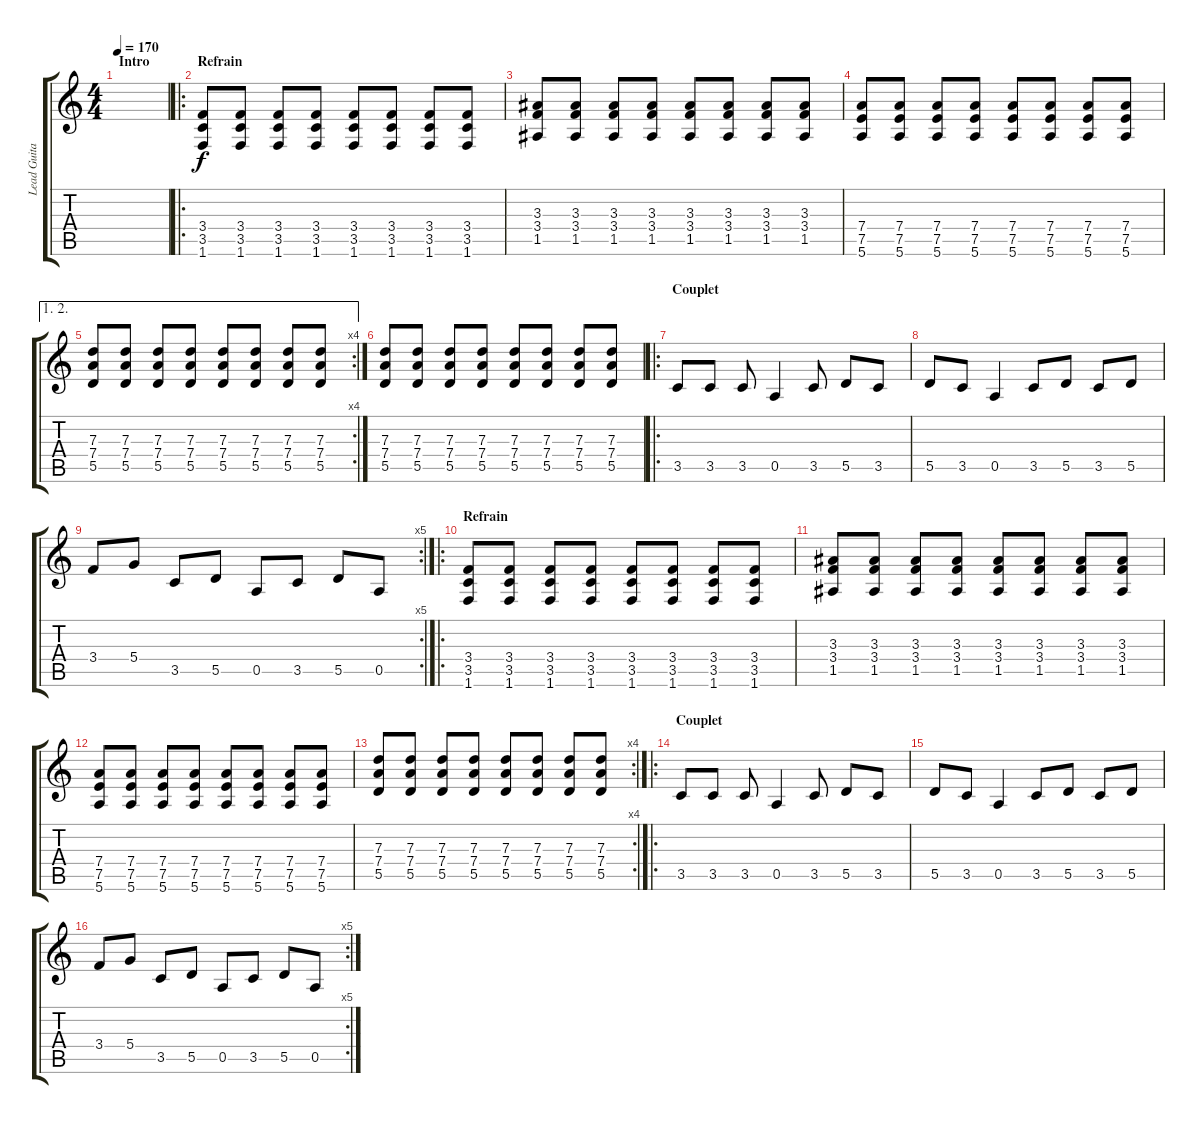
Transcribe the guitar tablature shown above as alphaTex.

\track ("Lead Guitar" "Lead Guita") {instrument distortionguitar}
\staff {score tabs}
\tuning (E4 B3 G3 D3 A2 E2) {hide}
\ts (4 4)
\section ("" "Intro")
\tempo 170
\clef g2
\ks c
|
\ro
\section ("" "Refrain")
(3.4 3.5 1.6).8 (3.4 3.5 1.6).8 (3.4 3.5 1.6).8 (3.4 3.5 1.6).8 (3.4 3.5 1.6).8 (3.4 3.5 1.6).8 (3.4 3.5 1.6).8 (3.4 3.5 1.6).8 |
(3.3 3.4 1.5).8 (3.3 3.4 1.5).8 (3.3 3.4 1.5).8 (3.3 3.4 1.5).8 (3.3 3.4 1.5).8 (3.3 3.4 1.5).8 (3.3 3.4 1.5).8 (3.3 3.4 1.5).8 |
(7.4 7.5 5.6).8 (7.4 7.5 5.6).8 (7.4 7.5 5.6).8 (7.4 7.5 5.6).8 (7.4 7.5 5.6).8 (7.4 7.5 5.6).8 (7.4 7.5 5.6).8 (7.4 7.5 5.6).8 |
\ae (1 2)
\rc 4
(7.3 7.4 5.5).8 (7.3 7.4 5.5).8 (7.3 7.4 5.5).8 (7.3 7.4 5.5).8 (7.3 7.4 5.5).8 (7.3 7.4 5.5).8 (7.3 7.4 5.5).8 (7.3 7.4 5.5).8 |
(7.3 7.4 5.5).8 (7.3 7.4 5.5).8 (7.3 7.4 5.5).8 (7.3 7.4 5.5).8 (7.3 7.4 5.5).8 (7.3 7.4 5.5).8 (7.3 7.4 5.5).8 (7.3 7.4 5.5).8 |
\ro
\section ("" "Couplet")
3.5.8{instrument electricguitarmuted} 3.5.8 3.5.8 0.5.4 3.5.8 5.5.8 3.5.8 |
5.5.8 3.5.8 0.5.4 3.5.8 5.5.8 3.5.8 5.5.8 |
\rc 5
3.4.8 5.4.8 3.5.8 5.5.8 0.5.8 3.5.8 5.5.8 0.5.8 |
\ro
\section ("" "Refrain")
(3.4 3.5 1.6).8{instrument distortionguitar} (3.4 3.5 1.6).8 (3.4 3.5 1.6).8 (3.4 3.5 1.6).8 (3.4 3.5 1.6).8 (3.4 3.5 1.6).8 (3.4 3.5 1.6).8 (3.4 3.5 1.6).8 |
(3.3 3.4 1.5).8 (3.3 3.4 1.5).8 (3.3 3.4 1.5).8 (3.3 3.4 1.5).8 (3.3 3.4 1.5).8 (3.3 3.4 1.5).8 (3.3 3.4 1.5).8 (3.3 3.4 1.5).8 |
(7.4 7.5 5.6).8 (7.4 7.5 5.6).8 (7.4 7.5 5.6).8 (7.4 7.5 5.6).8 (7.4 7.5 5.6).8 (7.4 7.5 5.6).8 (7.4 7.5 5.6).8 (7.4 7.5 5.6).8 |
\rc 4
(7.3 7.4 5.5).8 (7.3 7.4 5.5).8 (7.3 7.4 5.5).8 (7.3 7.4 5.5).8 (7.3 7.4 5.5).8 (7.3 7.4 5.5).8 (7.3 7.4 5.5).8 (7.3 7.4 5.5).8 |
\ro
\section ("" "Couplet")
3.5.8{instrument electricguitarmuted} 3.5.8 3.5.8 0.5.4 3.5.8 5.5.8 3.5.8 |
5.5.8 3.5.8 0.5.4 3.5.8 5.5.8 3.5.8 5.5.8 |
\rc 5
3.4.8 5.4.8 3.5.8 5.5.8 0.5.8 3.5.8 5.5.8 0.5.8
